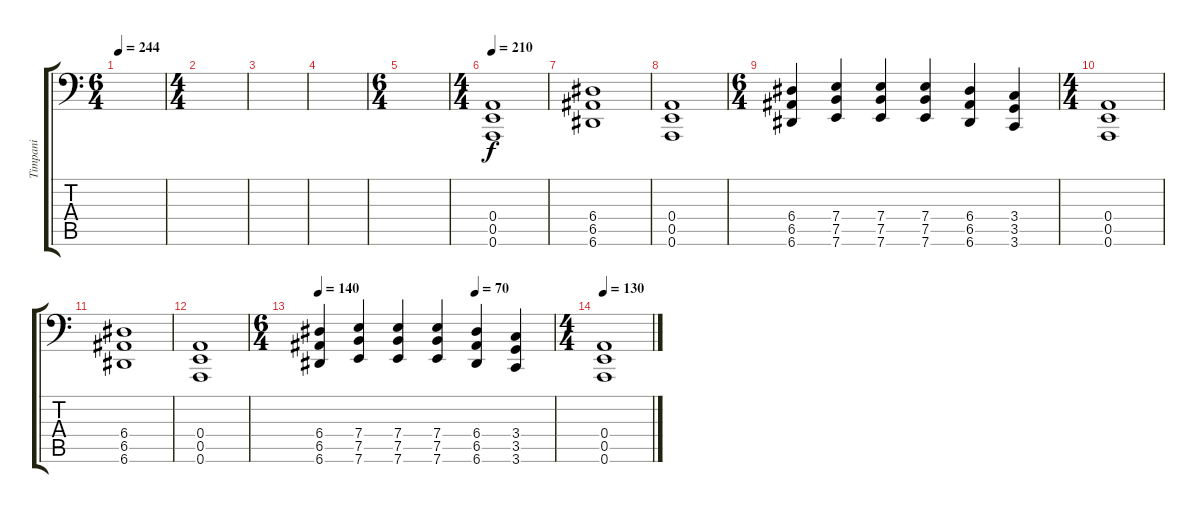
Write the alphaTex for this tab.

\track ("Timpani" "Timpani") {instrument timpani}
\staff {score tabs}
\tuning (B3 Gb3 D3 A2 E2 A1) {hide}
\ts (6 4)
\tempo 244
\clef f4
\ks c
|
\ts (4 4)
|
|
|
\ts (6 4)
|
\ts (4 4)
\tempo 210
(0.4 0.5 0.6).1 |
(6.4 6.5 6.6).1 |
(0.4 0.5 0.6).1 |
\ts (6 4)
(6.4 6.5 6.6).4 (7.4 7.5 7.6).4 (7.4 7.5 7.6).4 (7.4 7.5 7.6).4 (6.4 6.5 6.6).4 (3.4 3.5 3.6).4 |
\ts (4 4)
(0.4 0.5 0.6).1 |
(6.4 6.5 6.6).1 |
(0.4 0.5 0.6).1 |
\ts (6 4)
\tempo 140
\tempo (70 0.6666666666666666)
(6.4 6.5 6.6).4 (7.4 7.5 7.6).4 (7.4 7.5 7.6).4 (7.4 7.5 7.6).4 (6.4 6.5 6.6).4 (3.4 3.5 3.6).4 |
\ts (4 4)
\tempo 130
(0.4 0.5 0.6).1
